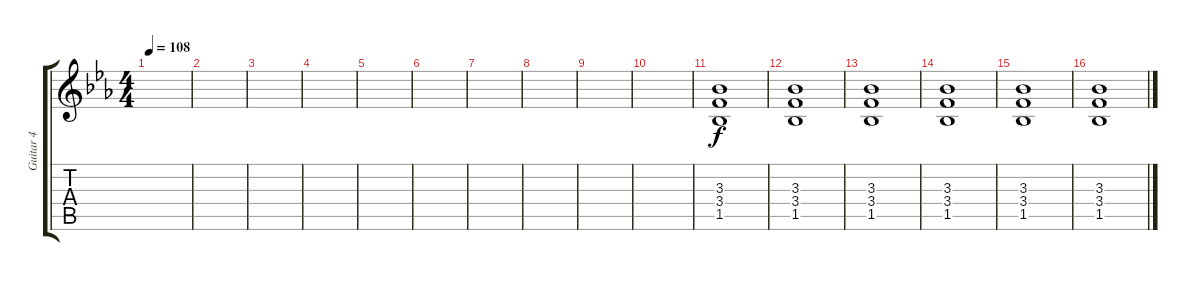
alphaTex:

\track ("Guitar 4" "Guitar 4") {instrument electricguitarclean}
\staff {score tabs}
\tuning (E4 B3 G3 D3 A2 E2) {hide}
\ts (4 4)
\tempo 108
\clef g2
\ks eb
|
|
|
|
|
|
|
|
|
|
(3.3 3.4 1.5).1 |
(3.3 3.4 1.5).1 |
(3.3 3.4 1.5).1 |
(3.3 3.4 1.5).1 |
(3.3 3.4 1.5).1 |
(3.3 3.4 1.5).1
